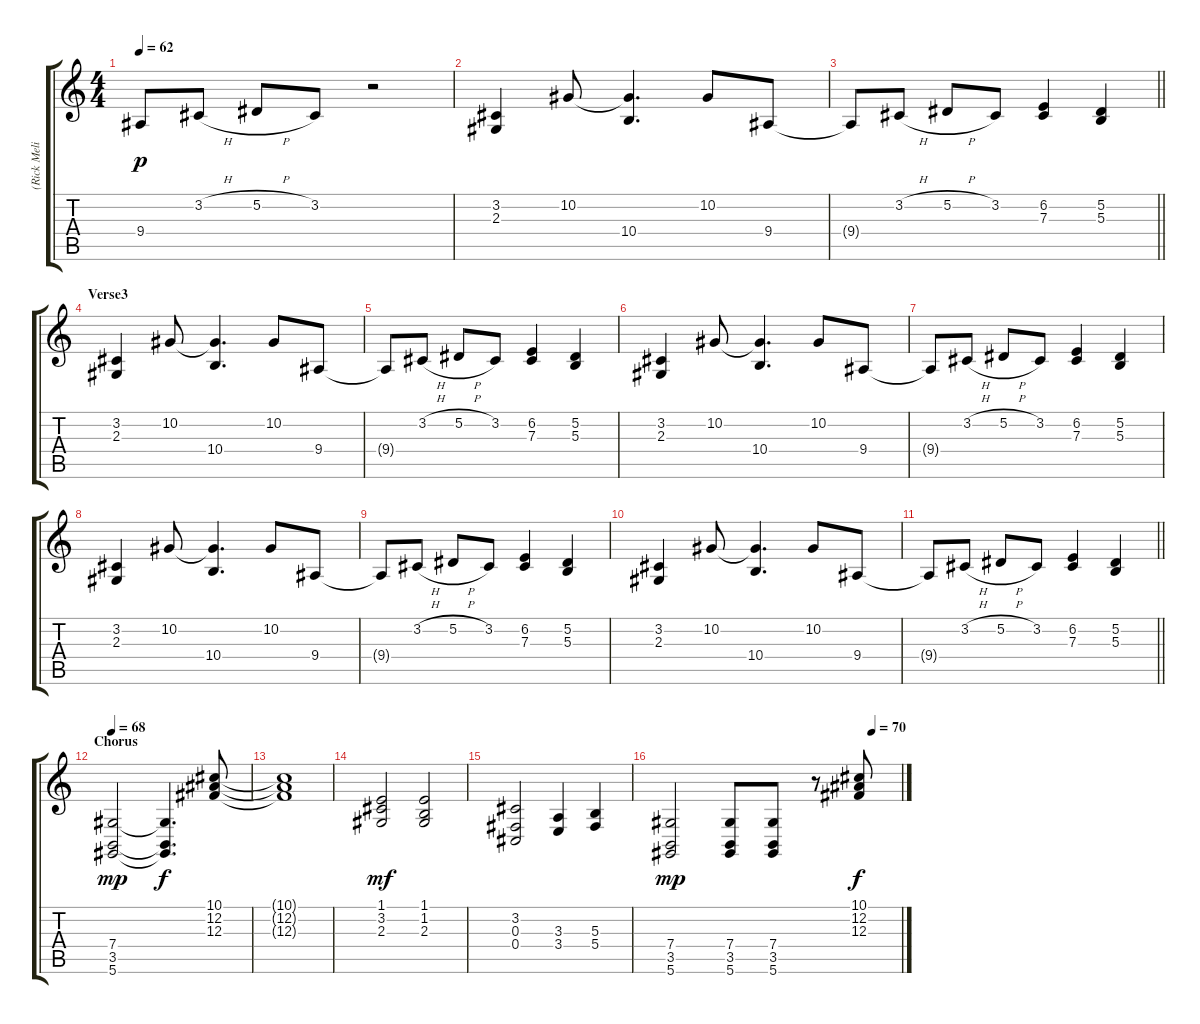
\track ("(Rick Melick - Keyboard)" "(Rick Meli") {instrument drawbarorgan}
\staff {score tabs}
\tuning (Eb4 Bb3 Gb3 Db3 Ab2 Eb2) {hide}
\ts (4 4)
\tempo 62
\clef g2
\ks c
9.4{t}.8{dy p} 3.2{h}.8 5.2{h}.8 3.2.8 r.2 |
(3.2 2.3).4 10.2.8 (10.2{t} 10.4).4{d} 10.2.8 9.4.8 |
\barLineRight lightlight
9.4{t}.8 3.2{h}.8 5.2{h}.8 3.2.8 (6.2 7.3).4 (5.2 5.3).4 |
\section ("" "Verse3")
(3.2 2.3).4 10.2.8 (10.2{t} 10.4).4{d} 10.2.8 9.4.8 |
9.4{t}.8 3.2{h}.8 5.2{h}.8 3.2.8 (6.2 7.3).4 (5.2 5.3).4 |
(3.2 2.3).4 10.2.8 (10.2{t} 10.4).4{d} 10.2.8 9.4.8 |
9.4{t}.8 3.2{h}.8 5.2{h}.8 3.2.8 (6.2 7.3).4 (5.2 5.3).4 |
(3.2 2.3).4 10.2.8 (10.2{t} 10.4).4{d} 10.2.8 9.4.8 |
9.4{t}.8 3.2{h}.8 5.2{h}.8 3.2.8 (6.2 7.3).4 (5.2 5.3).4 |
(3.2 2.3).4 10.2.8 (10.2{t} 10.4).4{d} 10.2.8 9.4.8 |
\barLineRight lightlight
9.4{t}.8 3.2{h}.8 5.2{h}.8 3.2.8 (6.2 7.3).4 (5.2 5.3).4 |
\section ("" "Chorus")
\tempo 68
(7.4 3.5 5.6).2{dy mp} (7.4{t} 3.5{t} 5.6{t}).4{d dy f} (10.1 12.2 12.3).8 |
(10.1{t} 12.2{t} 12.3{t}).1 |
(1.1 3.2 2.3).2{dy mf} (1.1 1.2 2.3).2 |
(3.2 0.3 0.4).2 (3.3 3.4).4 (5.3 5.4).4 |
\tempo (70 0.875)
(7.4 3.5 5.6).2{dy mp} (7.4 3.5 5.6).8 (7.4 3.5 5.6).8 r.8 (10.1 12.2 12.3).8{dy f}
